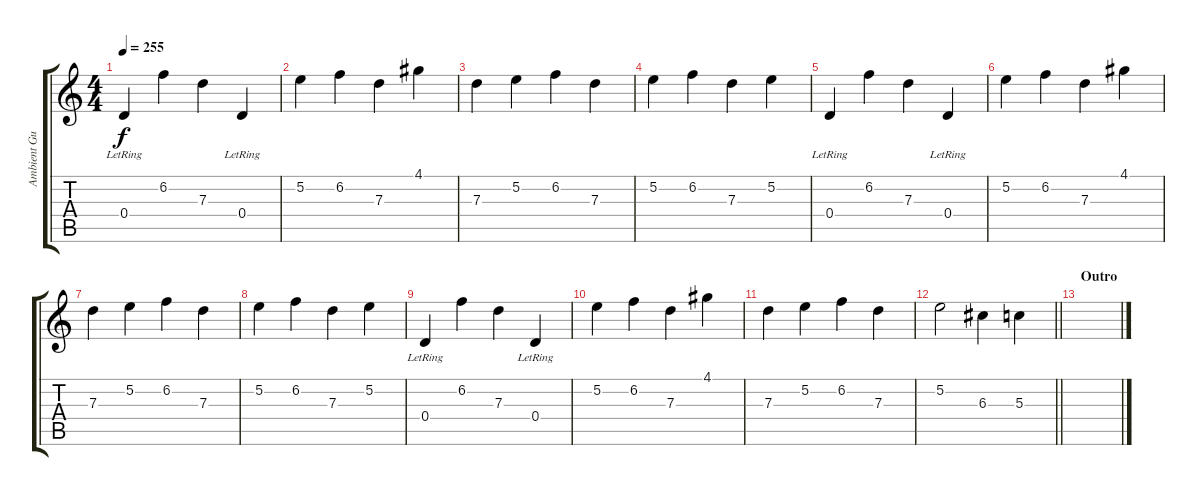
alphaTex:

\track ("Ambient Guitar" "Ambient Gu") {instrument distortionguitar}
\staff {score tabs}
\tuning (E4 B3 G3 D3 A2 D2) {hide}
\ts (4 4)
\tempo 255
\clef g2
\ks c
0.4{lr}.4{dy f} 6.2.4 7.3.4 0.4{lr}.4 |
5.2.4 6.2.4 7.3.4 4.1.4 |
7.3.4 5.2.4 6.2.4 7.3.4 |
5.2.4 6.2.4 7.3.4 5.2.4 |
0.4{lr}.4 6.2.4 7.3.4 0.4{lr}.4 |
5.2.4 6.2.4 7.3.4 4.1.4 |
7.3.4 5.2.4 6.2.4 7.3.4 |
5.2.4 6.2.4 7.3.4 5.2.4 |
0.4{lr}.4 6.2.4 7.3.4 0.4{lr}.4 |
5.2.4 6.2.4 7.3.4 4.1.4 |
7.3.4 5.2.4 6.2.4 7.3.4 |
\barLineRight lightlight
5.2.2 6.3.4 5.3.4 |
\section ("" "Outro")
